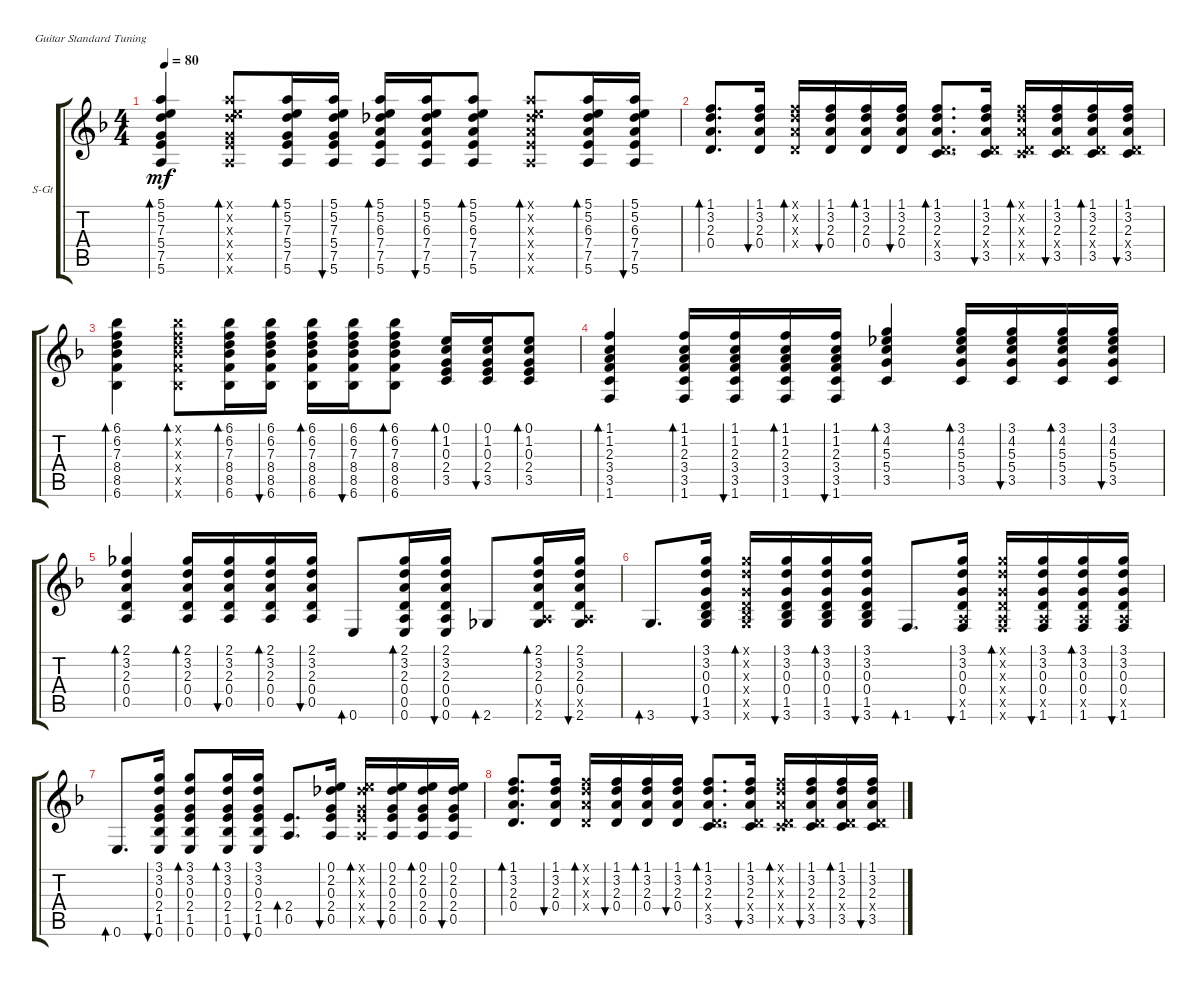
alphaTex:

\defaultSystemsLayout 4
\bracketExtendMode groupsimilarinstruments
\firstSystemTrackNameOrientation horizontal
\otherSystemsTrackNameOrientation horizontal
\track ("Steel Guitar" "S-Gt") {instrument acousticguitarsteel}
\staff {score tabs}
\tuning (E4 B3 G3 D3 A2 E2)
\ts (4 4)
\tempo 80
\clef g2
\ks dminor
(5.6 7.5 5.4 7.3 5.2 5.1).4{bd 30 dy mf} (5.6{x} 7.5{x} 5.4{x} 7.3{x} 5.2{x} 5.1{x}).8{bd 30} (5.6 7.5 5.4 7.3 5.2 5.1).16{bd 30} (5.6 7.5 5.4 7.3 5.2 5.1).16{bu 30} (5.6 7.5 7.4 6.3 5.2 5.1).16{bd 30} (5.6 7.5 7.4 6.3 5.2 5.1).16{bu 30} (5.6 7.5 7.4 6.3 5.2 5.1).8{bd 30} (5.6{x} 7.5{x} 7.4{x} 6.3{x} 5.2{x} 5.1{x}).8{bd 30} (5.6 7.5 7.4 6.3 5.2 5.1).16{bd 30} (5.6 7.5 7.4 6.3 5.2 5.1).16{bu 30} |
\scale
0.502627 (0.4 2.3 3.2 1.1).8{d bd 30} (0.4 2.3 3.2 1.1).16{bu 30} (0.4{x} 2.3{x} 3.2{x} 1.1{x}).16{bd 30} (0.4 2.3 3.2 1.1).16{bu 30} (0.4 2.3 3.2 1.1).16{bd 30} (0.4 2.3 3.2 1.1).16{bu 30} (0.4{x} 2.3 3.2 1.1 3.5).8{d bd 30} (0.4{x} 2.3 3.2 1.1 3.5).16{bu 30} (0.4{x} 2.3{x} 3.2{x} 1.1{x} 3.5{x}).16{bd 30} (0.4{x} 2.3 3.2 1.1 3.5).16{bu 30} (0.4{x} 2.3 3.2 1.1 3.5).16{bd 30} (0.4{x} 2.3 3.2 1.1 3.5).16{bu 30} |
\scale
0.497015 (6.6 8.5 8.4 7.3 6.2 6.1).4{bd 30} (6.6{x} 8.5{x} 8.4{x} 7.3{x} 6.2{x} 6.1{x}).8{bd 30} (6.6 8.5 8.4 7.3 6.2 6.1).16{bd 30} (6.6 8.5 8.4 7.3 6.2 6.1).16{bu 30} (6.6 8.5 8.4 7.3 6.2 6.1).16{bd 30} (6.6 8.5 8.4 7.3 6.2 6.1).16{bu 30} (6.6 8.5 8.4 7.3 6.2 6.1).8{bd 30} (3.5 2.4 0.3 1.2 0.1).16{bd 30} (3.5 2.4 0.3 1.2 0.1).16{bu 30} (3.5 2.4 0.3 1.2 0.1).8{bd 30} |
(1.6 3.5 3.4 2.3 1.2 1.1).4{bd 30} (1.6 3.5 3.4 2.3 1.2 1.1).16{bd 30} (1.6 3.5 3.4 2.3 1.2 1.1).16{bu 30} (1.6 3.5 3.4 2.3 1.2 1.1).16{bd 30} (1.6 3.5 3.4 2.3 1.2 1.1).16{bu 30} (3.5 5.4 5.3 4.2 3.1).4{bd 30} (3.5 5.4 5.3 4.2 3.1).16{bd 30} (3.5 5.4 5.3 4.2 3.1).16{bu 30} (3.5 5.4 5.3 4.2 3.1).16{bd 30} (3.5 5.4 5.3 4.2 3.1).16{bu 30} |
(0.5 0.4 2.3 3.2 2.1).4{bd 30} (0.5 0.4 2.3 3.2 2.1).16{bd 30} (0.5 0.4 2.3 3.2 2.1).16{bu 30} (0.5 0.4 2.3 3.2 2.1).16{bd 30} (0.5 0.4 2.3 3.2 2.1).16{bu 30} 0.6.8{bd 30} (0.5 0.4 2.3 3.2 2.1 0.6).16{bd 30} (0.5 0.4 2.3 3.2 2.1 0.6).16{bu 30} 2.6.8{bd 30} (0.5{x} 0.4 2.3 3.2 2.1 2.6).16{bd 30} (0.5{x} 0.4 2.3 3.2 2.1 2.6).16{bu 30} |
3.6.8{d bd 30} (3.6 1.5 0.4 0.3 3.2 3.1).16{bu 30} (3.6{x} 1.5{x} 0.4{x} 0.3{x} 3.2{x} 3.1{x}).16{bd 30} (3.6 1.5 0.4 0.3 3.2 3.1).16{bu 30} (3.6 1.5 0.4 0.3 3.2 3.1).16{bd 30} (3.6 1.5 0.4 0.3 3.2 3.1).16{bu 30} 1.6.8{d bd 30} (1.6 0.5{x} 0.4 0.3 3.2 3.1).16{bu 30} (1.6{x} 0.5{x} 0.4{x} 0.3{x} 3.2{x} 3.1{x}).16{bd 30} (1.6 0.5{x} 0.4 0.3 3.2 3.1).16{bu 30} (1.6 0.5{x} 0.4 0.3 3.2 3.1).16{bd 30} (1.6 0.5{x} 0.4 0.3 3.2 3.1).16{bu 30} |
0.6.8{d bd 30} (0.6 1.5 2.4 0.3 3.2 3.1).16{bu 30} (0.6 1.5 2.4 0.3 3.2 3.1).8{bd 30} (0.6 1.5 2.4 0.3 3.2 3.1).16{bd 30} (0.6 1.5 2.4 0.3 3.2 3.1).16{bu 30} (0.5 2.4).8{d bd 30} (0.5 2.4 0.3 2.2 0.1).16{bu 30} (0.5{x} 2.4{x} 0.3{x} 2.2{x} 0.1{x}).16{bd 30} (0.5 2.4 0.3 2.2 0.1).16{bu 30} (0.5 2.4 0.3 2.2 0.1).16{bd 30} (0.5 2.4 0.3 2.2 0.1).16{bu 30} |
\scale
0.545944 (0.4 2.3 3.2 1.1).8{d bd 30} (0.4 2.3 3.2 1.1).16{bu 30} (0.4{x} 2.3{x} 3.2{x} 1.1{x}).16{bd 30} (0.4 2.3 3.2 1.1).16{bu 30} (0.4 2.3 3.2 1.1).16{bd 30} (0.4 2.3 3.2 1.1).16{bu 30} (0.4{x} 2.3 3.2 1.1 3.5).8{d bd 30} (0.4{x} 2.3 3.2 1.1 3.5).16{bu 30} (0.4{x} 2.3{x} 3.2{x} 1.1{x} 3.5{x}).16{bd 30} (0.4{x} 2.3 3.2 1.1 3.5).16{bu 30} (0.4{x} 2.3 3.2 1.1 3.5).16{bd 30} (0.4{x} 2.3 3.2 1.1 3.5).16{bu 30}
